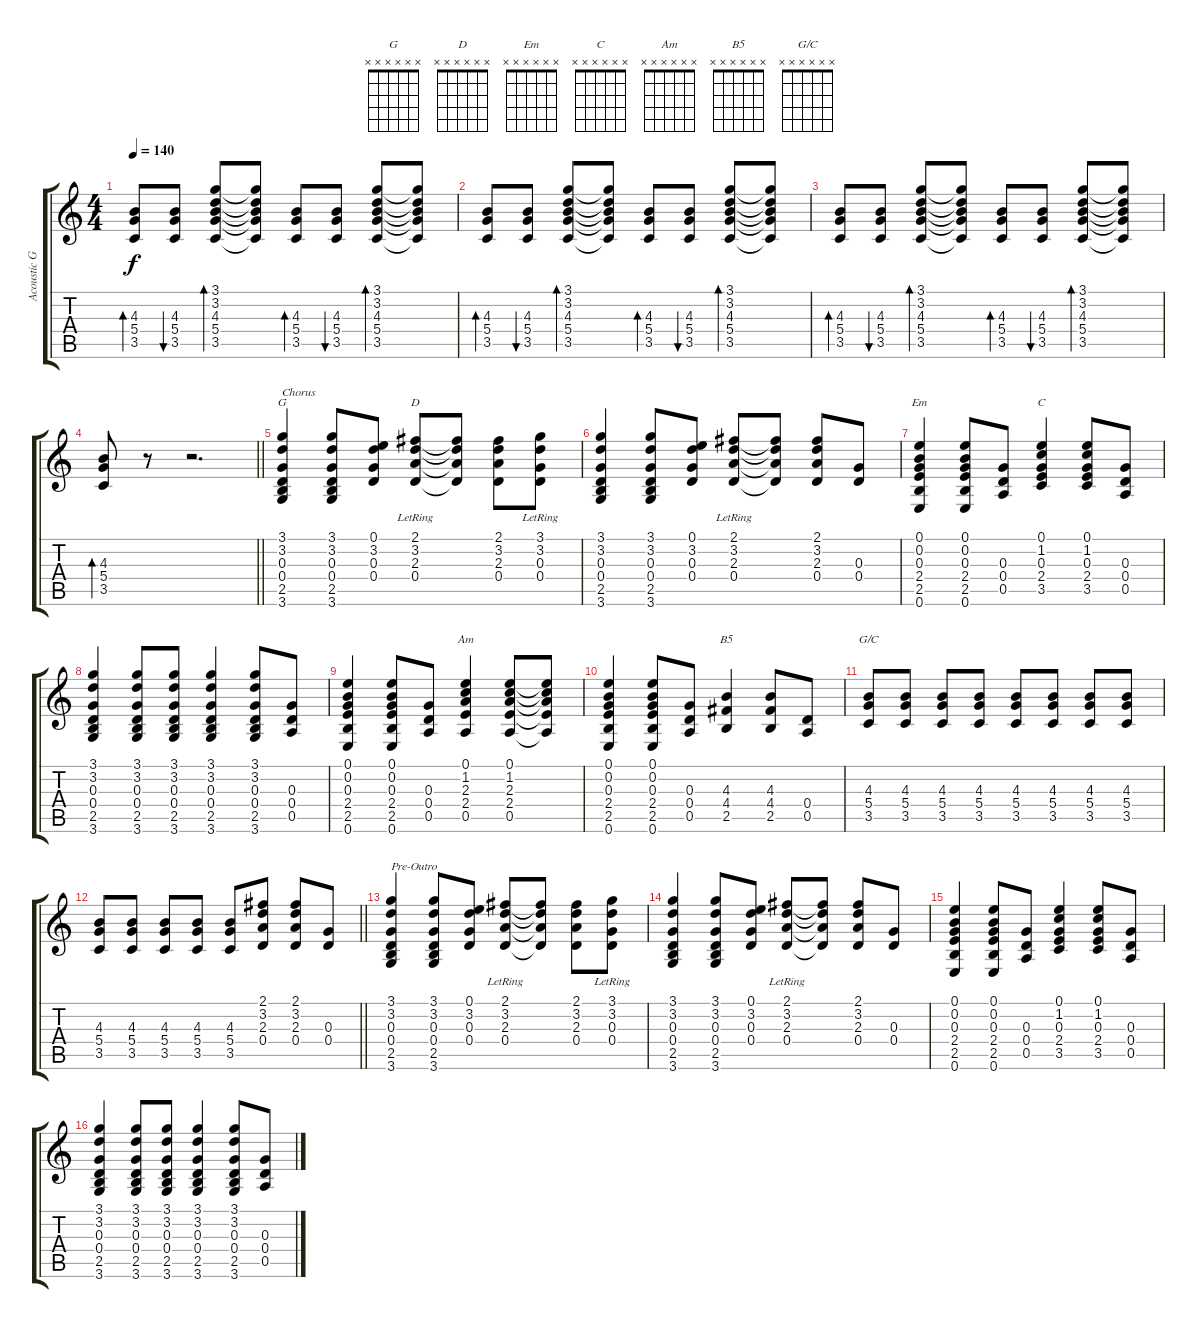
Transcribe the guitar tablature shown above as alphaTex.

\track ("Acoustic Guitar" "Acoustic G") {instrument acousticguitarnylon}
\staff {score tabs}
\tuning (E4 B3 G3 D3 A2 E2) {hide}
\chord ("G" x x x x x x)
\chord ("D" x x x x x x)
\chord ("Em" x x x x x x)
\chord ("C" x x x x x x)
\chord ("Am" x x x x x x)
\chord ("B5" x x x x x x)
\chord ("G/C" x x x x x x)
\ts (4 4)
\tempo 140
\clef g2
\ks c
(4.3 5.4 3.5).8{bd 60 dy f} (4.3 5.4 3.5).8{bu 60} (3.1 3.2 4.3 5.4 3.5).8{bd 60} (3.1{t} 3.2{t} 4.3{t} 5.4{t} 3.5{t}).8 (4.3 5.4 3.5).8{bd 60} (4.3 5.4 3.5).8{bu 120} (3.1 3.2 4.3 5.4 3.5).8{bd 120} (3.1{t} 3.2{t} 4.3{t} 5.4{t} 3.5{t}).8 |
(4.3 5.4 3.5).8{bd 60} (4.3 5.4 3.5).8{bu 60} (3.1 3.2 4.3 5.4 3.5).8{bd 60} (3.1{t} 3.2{t} 4.3{t} 5.4{t} 3.5{t}).8 (4.3 5.4 3.5).8{bd 60} (4.3 5.4 3.5).8{bu 120} (3.1 3.2 4.3 5.4 3.5).8{bd 120} (3.1{t} 3.2{t} 4.3{t} 5.4{t} 3.5{t}).8 |
(4.3 5.4 3.5).8{bd 60} (4.3 5.4 3.5).8{bu 60} (3.1 3.2 4.3 5.4 3.5).8{bd 60} (3.1{t} 3.2{t} 4.3{t} 5.4{t} 3.5{t}).8 (4.3 5.4 3.5).8{bd 60} (4.3 5.4 3.5).8{bu 120} (3.1 3.2 4.3 5.4 3.5).8{bd 120} (3.1{t} 3.2{t} 4.3{t} 5.4{t} 3.5{t}).8 |
\barLineRight lightlight
(4.3 5.4 3.5).8{bd 60} r.8 r.2{d} |
(3.1 3.2 0.3 0.4 2.5 3.6).4{ch "G" txt "Chorus"} (3.1 3.2 0.3 0.4 2.5 3.6).8 (0.1 3.2 0.3 0.4).8 (2.1{lr} 3.2{lr} 2.3 0.4).8{ch "D"} (2.1{t} 3.2{t} 2.3{t} 0.4{t}).8 (2.1 3.2 2.3 0.4).8 (3.1{lr} 3.2{lr} 0.3 0.4).8 |
(3.1 3.2 0.3 0.4 2.5 3.6).4 (3.1 3.2 0.3 0.4 2.5 3.6).8 (0.1 3.2 0.3 0.4).8 (2.1{lr} 3.2{lr} 2.3 0.4).8 (2.1{t} 3.2{t} 2.3{t} 0.4{t}).8 (2.1 3.2 2.3 0.4).8 (0.3 0.4).8 |
(0.1 0.2 0.3 2.4 2.5 0.6).4{ch "Em"} (0.1 0.2 0.3 2.4 2.5 0.6).8 (0.3 0.4 0.5).8 (0.1 1.2 0.3 2.4 3.5).4{ch "C"} (0.1 1.2 0.3 2.4 3.5).8 (0.3 0.4 0.5).8 |
(3.1 3.2 0.3 0.4 2.5 3.6).4 (3.1 3.2 0.3 0.4 2.5 3.6).8 (3.1 3.2 0.3 0.4 2.5 3.6).8 (3.1 3.2 0.3 0.4 2.5 3.6).4 (3.1 3.2 0.3 0.4 2.5 3.6).8 (0.3 0.4 0.5).8 |
(0.1 0.2 0.3 2.4 2.5 0.6).4 (0.1 0.2 0.3 2.4 2.5 0.6).8 (0.3 0.4 0.5).8 (0.1 1.2 2.3 2.4 0.5).4{ch "Am"} (0.1 1.2 2.3 2.4 0.5).8 (0.1{t} 1.2{t} 2.3{t} 2.4{t} 0.5{t}).8 |
(0.1 0.2 0.3 2.4 2.5 0.6).4 (0.1 0.2 0.3 2.4 2.5 0.6).8 (0.3 0.4 0.5).8 (4.3 4.4 2.5).4{ch "B5"} (4.3 4.4 2.5).8 (0.4 0.5).8 |
(4.3 5.4 3.5).8{ch "G/C"} (4.3 5.4 3.5).8 (4.3 5.4 3.5).8 (4.3 5.4 3.5).8 (4.3 5.4 3.5).8 (4.3 5.4 3.5).8 (4.3 5.4 3.5).8 (4.3 5.4 3.5).8 |
\barLineRight lightlight
(4.3 5.4 3.5).8 (4.3 5.4 3.5).8 (4.3 5.4 3.5).8 (4.3 5.4 3.5).8 (4.3 5.4 3.5).8 (2.1 3.2 2.3 0.4).8 (2.1 3.2 2.3 0.4).8 (0.3 0.4).8 |
(3.1 3.2 0.3 0.4 2.5 3.6).4{txt "Pre-Outro"} (3.1 3.2 0.3 0.4 2.5 3.6).8 (0.1 3.2 0.3 0.4).8 (2.1{lr} 3.2{lr} 2.3 0.4).8 (2.1{t} 3.2{t} 2.3{t} 0.4{t}).8 (2.1 3.2 2.3 0.4).8 (3.1{lr} 3.2{lr} 0.3 0.4).8 |
(3.1 3.2 0.3 0.4 2.5 3.6).4 (3.1 3.2 0.3 0.4 2.5 3.6).8 (0.1 3.2 0.3 0.4).8 (2.1{lr} 3.2{lr} 2.3 0.4).8 (2.1{t} 3.2{t} 2.3{t} 0.4{t}).8 (2.1 3.2 2.3 0.4).8 (0.3 0.4).8 |
(0.1 0.2 0.3 2.4 2.5 0.6).4 (0.1 0.2 0.3 2.4 2.5 0.6).8 (0.3 0.4 0.5).8 (0.1 1.2 0.3 2.4 3.5).4 (0.1 1.2 0.3 2.4 3.5).8 (0.3 0.4 0.5).8 |
(3.1 3.2 0.3 0.4 2.5 3.6).4 (3.1 3.2 0.3 0.4 2.5 3.6).8 (3.1 3.2 0.3 0.4 2.5 3.6).8 (3.1 3.2 0.3 0.4 2.5 3.6).4 (3.1 3.2 0.3 0.4 2.5 3.6).8 (0.3 0.4 0.5).8
